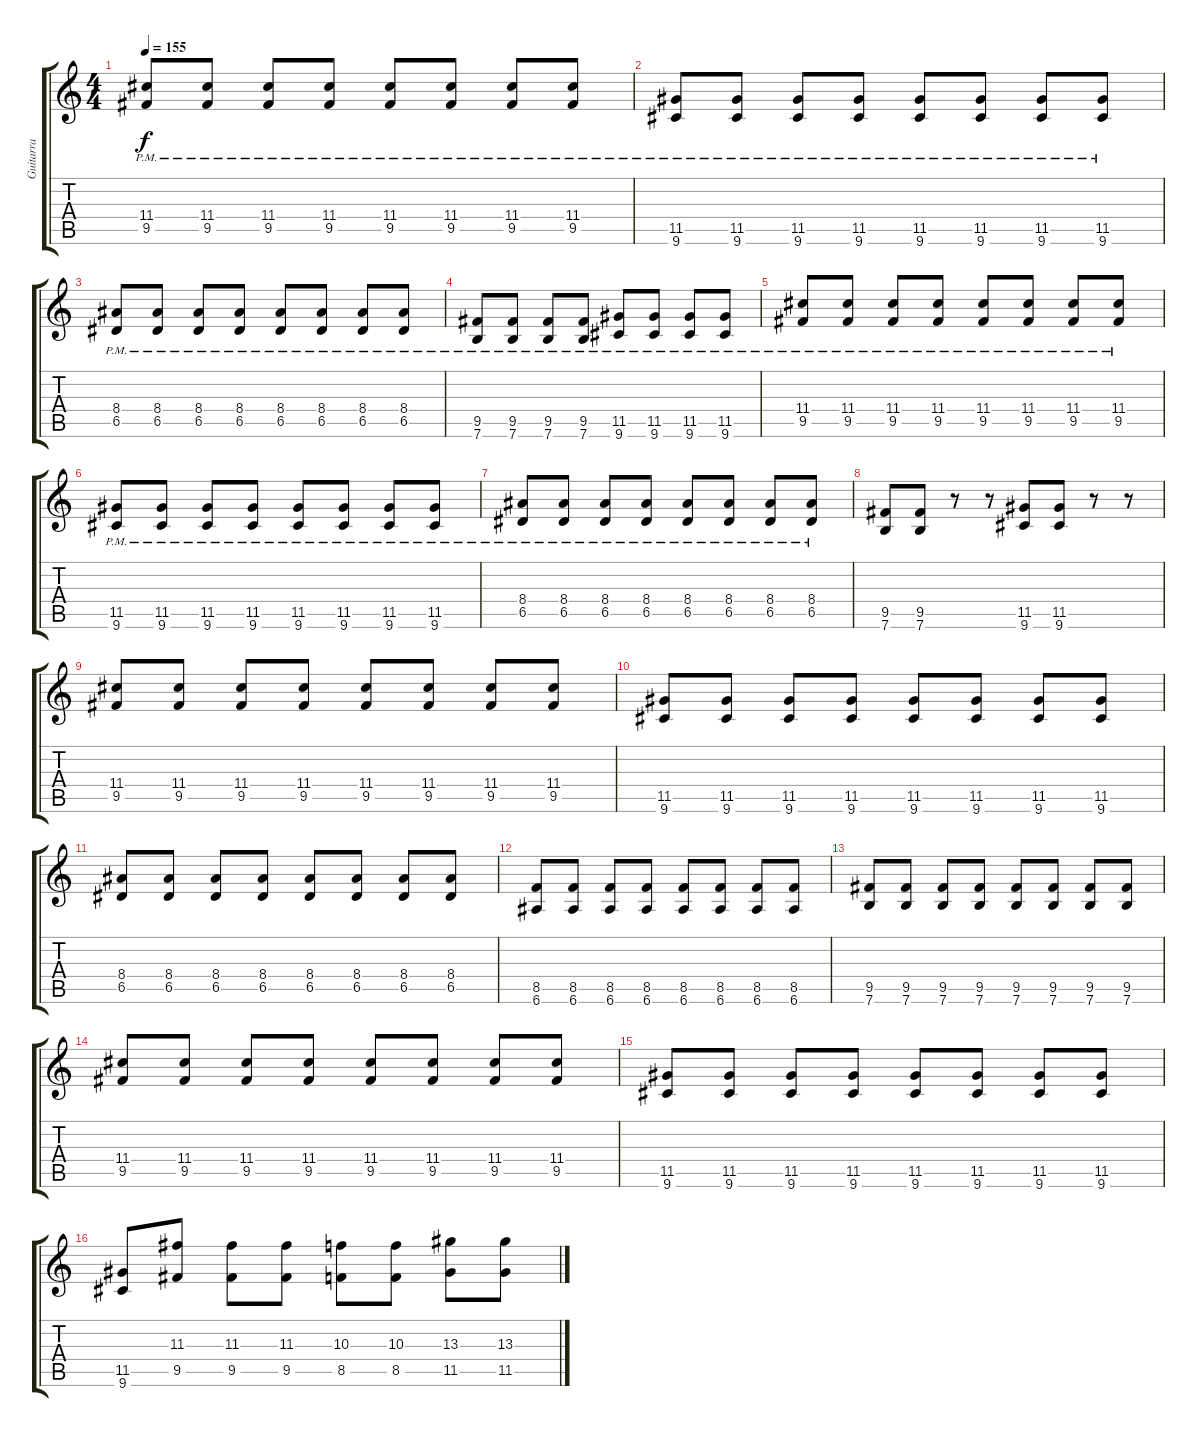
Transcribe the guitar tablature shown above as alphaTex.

\track ("Guitarra" "Guitarra") {instrument distortionguitar}
\staff {score tabs}
\tuning (E4 B3 G3 D3 A2 E2) {hide}
\ts (4 4)
\tempo 155
\clef g2
\ks c
(11.4{pm} 9.5{pm}).8{dy f} (11.4{pm} 9.5{pm}).8 (11.4{pm} 9.5{pm}).8 (11.4{pm} 9.5{pm}).8 (11.4{pm} 9.5{pm}).8 (11.4{pm} 9.5{pm}).8 (11.4{pm} 9.5{pm}).8 (11.4{pm} 9.5{pm}).8 |
(11.5{pm} 9.6{pm}).8 (11.5{pm} 9.6{pm}).8 (11.5{pm} 9.6{pm}).8 (11.5{pm} 9.6{pm}).8 (11.5{pm} 9.6{pm}).8 (11.5{pm} 9.6{pm}).8 (11.5{pm} 9.6{pm}).8 (11.5{pm} 9.6{pm}).8 |
(8.4{pm} 6.5{pm}).8 (8.4{pm} 6.5{pm}).8 (8.4{pm} 6.5{pm}).8 (8.4{pm} 6.5{pm}).8 (8.4{pm} 6.5{pm}).8 (8.4{pm} 6.5{pm}).8 (8.4{pm} 6.5{pm}).8 (8.4{pm} 6.5{pm}).8 |
(9.5{pm} 7.6{pm}).8 (9.5{pm} 7.6{pm}).8 (9.5{pm} 7.6{pm}).8 (9.5{pm} 7.6{pm}).8 (11.5{pm} 9.6{pm}).8 (11.5{pm} 9.6{pm}).8 (11.5{pm} 9.6{pm}).8 (11.5{pm} 9.6{pm}).8 |
(11.4{pm} 9.5{pm}).8 (11.4{pm} 9.5{pm}).8 (11.4{pm} 9.5{pm}).8 (11.4{pm} 9.5{pm}).8 (11.4{pm} 9.5{pm}).8 (11.4{pm} 9.5{pm}).8 (11.4{pm} 9.5{pm}).8 (11.4{pm} 9.5{pm}).8 |
(11.5{pm} 9.6{pm}).8 (11.5{pm} 9.6{pm}).8 (11.5{pm} 9.6{pm}).8 (11.5{pm} 9.6{pm}).8 (11.5{pm} 9.6{pm}).8 (11.5{pm} 9.6{pm}).8 (11.5{pm} 9.6{pm}).8 (11.5{pm} 9.6{pm}).8 |
(8.4{pm} 6.5{pm}).8 (8.4{pm} 6.5{pm}).8 (8.4{pm} 6.5{pm}).8 (8.4{pm} 6.5{pm}).8 (8.4{pm} 6.5{pm}).8 (8.4{pm} 6.5{pm}).8 (8.4{pm} 6.5{pm}).8 (8.4{pm} 6.5{pm}).8 |
(9.5 7.6).8 (9.5 7.6).8 r.8 r.8 (11.5 9.6).8 (11.5 9.6).8 r.8 r.8 |
(11.4 9.5).8 (11.4 9.5).8 (11.4 9.5).8 (11.4 9.5).8 (11.4 9.5).8 (11.4 9.5).8 (11.4 9.5).8 (11.4 9.5).8 |
(11.5 9.6).8 (11.5 9.6).8 (11.5 9.6).8 (11.5 9.6).8 (11.5 9.6).8 (11.5 9.6).8 (11.5 9.6).8 (11.5 9.6).8 |
(8.4 6.5).8 (8.4 6.5).8 (8.4 6.5).8 (8.4 6.5).8 (8.4 6.5).8 (8.4 6.5).8 (8.4 6.5).8 (8.4 6.5).8 |
(8.5 6.6).8 (8.5 6.6).8 (8.5 6.6).8 (8.5 6.6).8 (8.5 6.6).8 (8.5 6.6).8 (8.5 6.6).8 (8.5 6.6).8 |
(9.5 7.6).8 (9.5 7.6).8 (9.5 7.6).8 (9.5 7.6).8 (9.5 7.6).8 (9.5 7.6).8 (9.5 7.6).8 (9.5 7.6).8 |
(11.4 9.5).8 (11.4 9.5).8 (11.4 9.5).8 (11.4 9.5).8 (11.4 9.5).8 (11.4 9.5).8 (11.4 9.5).8 (11.4 9.5).8 |
(11.5 9.6).8 (11.5 9.6).8 (11.5 9.6).8 (11.5 9.6).8 (11.5 9.6).8 (11.5 9.6).8 (11.5 9.6).8 (11.5 9.6).8 |
(11.5 9.6).8 (11.3 9.5).8 (11.3 9.5).8 (11.3 9.5).8 (10.3 8.5).8 (10.3 8.5).8 (13.3 11.5).8 (13.3 11.5).8
